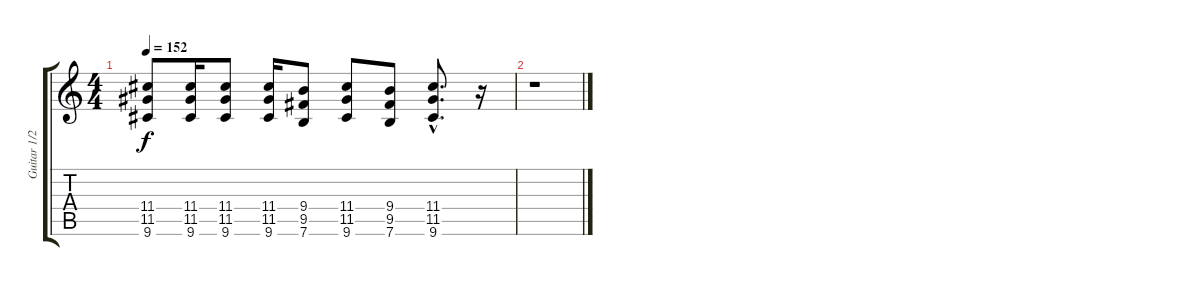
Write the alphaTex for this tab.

\track ("Guitar 1/2 - Brett Gurewitz/Greg Hetson" "Guitar 1/2") {instrument distortionguitar}
\staff {score tabs}
\tuning (E4 B3 G3 D3 A2 E2) {hide}
\ts (4 4)
\tempo 152
\clef g2
\ks c
(11.4 11.5 9.6).8{dy f} (11.4 11.5 9.6).16 (11.4 11.5 9.6).8 (11.4 11.5 9.6).16 (9.4 9.5 7.6).8 (11.4 11.5 9.6).8 (9.4 9.5 7.6).8 (11.4{hac} 11.5{hac} 9.6{hac}).8{d} r.16 |
r.1
